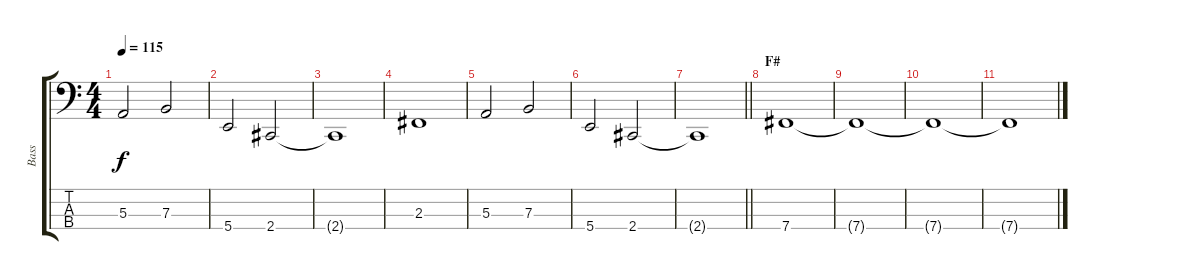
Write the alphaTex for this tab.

\track ("Bass" "Bass") {instrument electricbassfinger}
\staff {score tabs}
\tuning (D2 A1 E1 B0) {hide}
\ts (4 4)
\tempo 115
\clef f4
\ks c
5.3.2{dy f} 7.3.2 |
5.4.2 2.4.2 |
2.4{t}.1 |
2.3.1 |
5.3.2 7.3.2 |
5.4.2 2.4.2 |
\barLineRight lightlight
2.4{t}.1 |
\section ("" "F#")
7.4.1{volume 4} |
7.4{t}.1{volume 6} |
7.4{t}.1{volume 6} |
7.4{t}.1{volume 0}
